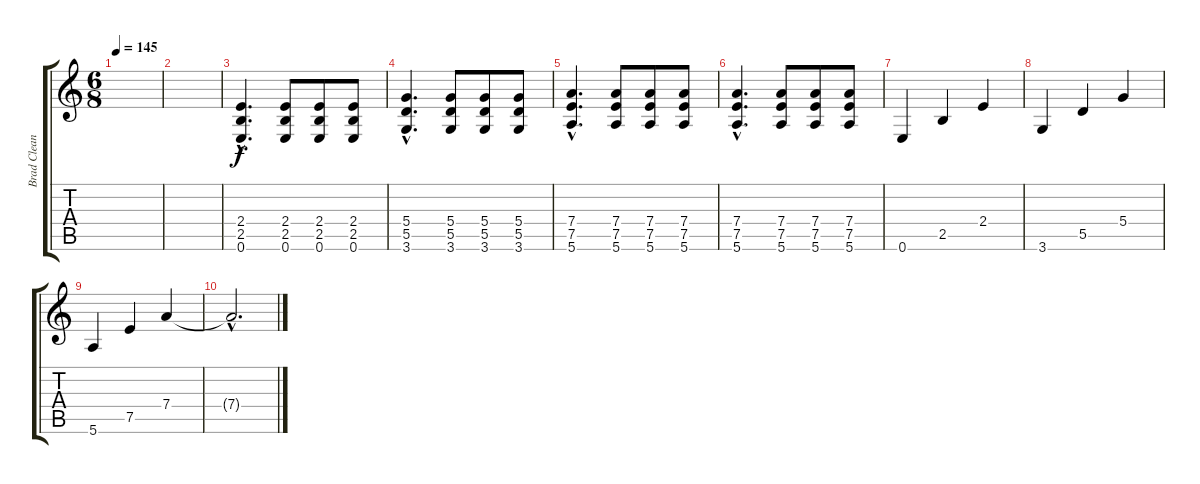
\track ("Brad Clean" "Brad Clean") {instrument electricguitarjazz}
\staff {score tabs}
\tuning (E4 B3 G3 D3 A2 E2) {hide}
\ts (6 8)
\tempo 145
\clef g2
\ks c
|
|
(2.4{hac} 2.5{hac} 0.6{hac}).4{d} (2.4 2.5 0.6).8 (2.4 2.5 0.6).8 (2.4 2.5 0.6).8 |
(5.4{hac} 5.5{hac} 3.6{hac}).4{d} (5.4 5.5 3.6).8 (5.4 5.5 3.6).8 (5.4 5.5 3.6).8 |
(7.4{hac} 7.5{hac} 5.6{hac}).4{d} (7.4 7.5 5.6).8 (7.4 7.5 5.6).8 (7.4 7.5 5.6).8 |
(7.4{hac} 7.5{hac} 5.6{hac}).4{d} (7.4 7.5 5.6).8 (7.4 7.5 5.6).8 (7.4 7.5 5.6).8 |
0.6.4 2.5.4 2.4.4 |
3.6.4 5.5.4 5.4.4 |
5.6.4 7.5.4 7.4.4 |
7.4{hac t}.2{d}
